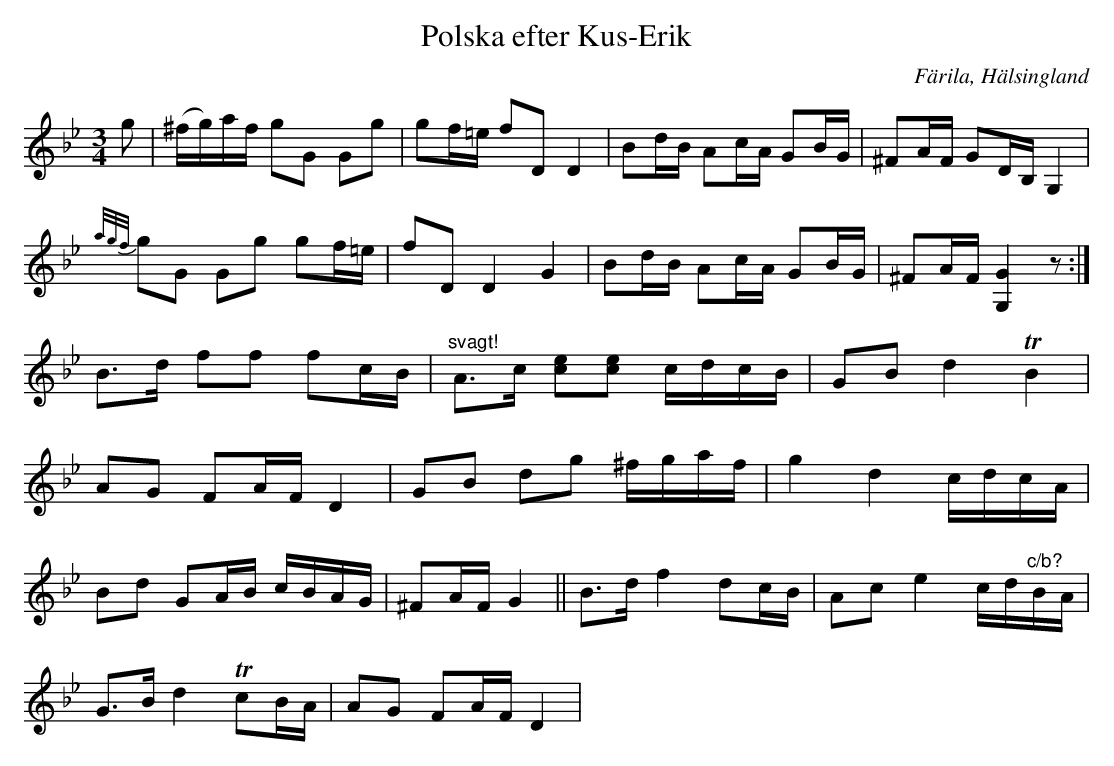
X:1
T: Polska efter Kus-Erik
O: Färila, Hälsingland
M: 3/4
L: 1/16
K: Gm
g2 | (^fg)af g2G2 G2g2 | g2f=e f2D2 D4 | B2dB A2cA G2BG | ^F2AF G2DB, G,4 |
{a/g/f/}g2G2 G2g2 g2f=e | f2D2 D4 G4 | B2dB A2cA G2BG | ^F2AF [G,G]4 z2 :|
B2>d2 f2f2 f2cB | "^svagt!"A2>c2 [c2e2][e2c2] cdcB | G2B2 d4 TB4 |
A2G2 F2AF D4 | G2B2 d2g2 ^fgaf | g4 d4 cdcA |
B2d2 G2AB cBAG | ^F2AF G4 || B2>d2 f4 d2cB | A2c2 e4 cd"^c/b?"BA |
G2>B2 d4 Tc2BA | A2G2 F2AF D4 |
